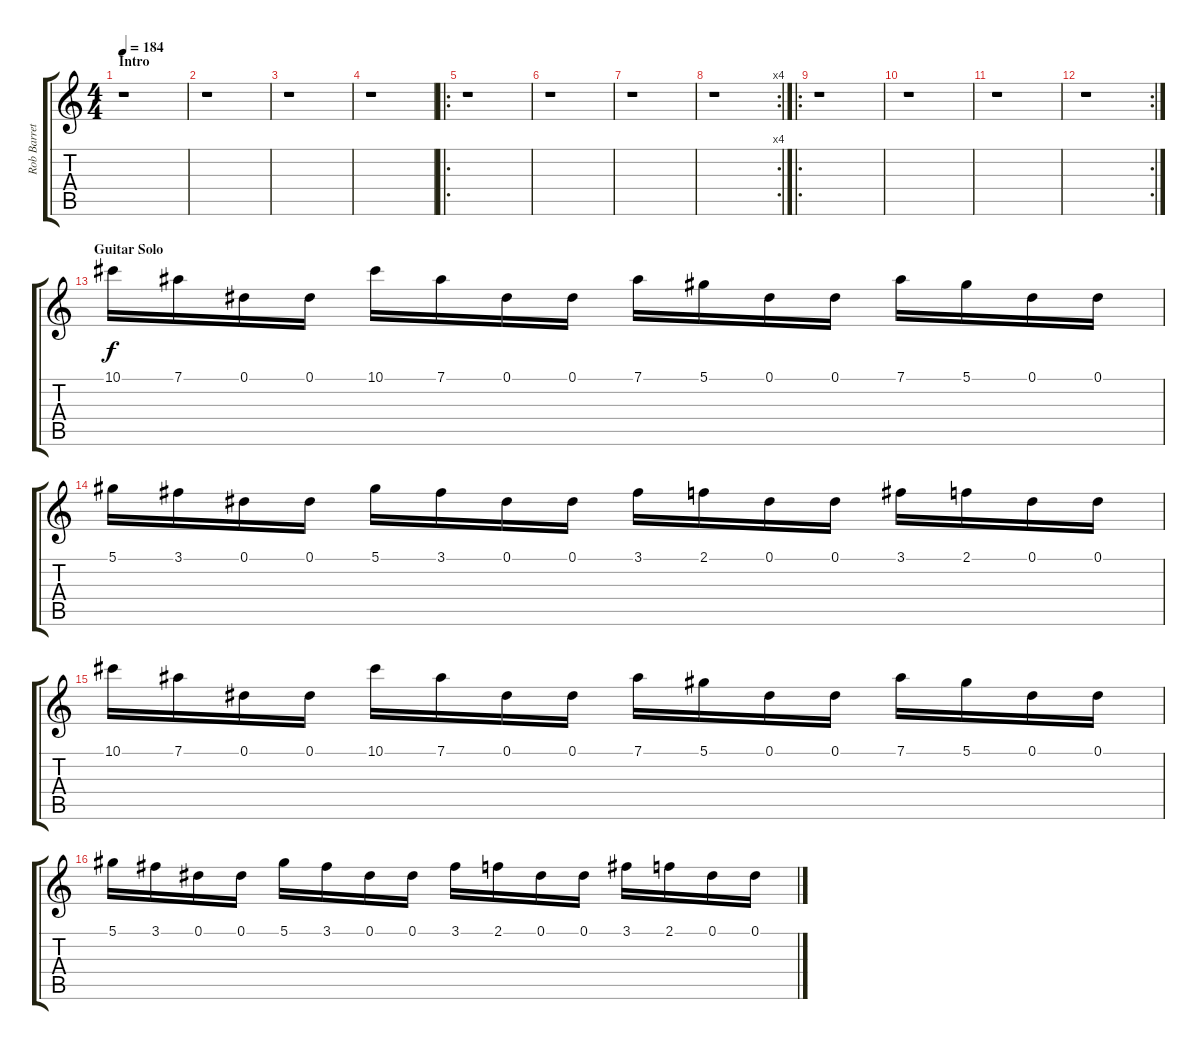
\track ("Rob Barrett - Lead" "Rob Barret") {instrument distortionguitar}
\staff {score tabs}
\tuning (Eb4 Bb3 Gb3 Db3 Ab2 Eb2) {hide}
\ts (4 4)
\section ("" "Intro")
\tempo 184
\clef g2
\ks c
r.1{dy f instrument distortionguitar} |
r.1 |
r.1 |
r.1 |
\ro
r.1 |
r.1 |
r.1 |
\rc 4
r.1 |
\ro
r.1 |
r.1 |
r.1 |
\rc 2
r.1 |
\section ("" "Guitar Solo")
10.1.16 7.1.16 0.1.16 0.1.16 10.1.16 7.1.16 0.1.16 0.1.16 7.1.16 5.1.16 0.1.16 0.1.16 7.1.16 5.1.16 0.1.16 0.1.16 |
5.1.16 3.1.16 0.1.16 0.1.16 5.1.16 3.1.16 0.1.16 0.1.16 3.1.16 2.1.16 0.1.16 0.1.16 3.1.16 2.1.16 0.1.16 0.1.16 |
10.1.16 7.1.16 0.1.16 0.1.16 10.1.16 7.1.16 0.1.16 0.1.16 7.1.16 5.1.16 0.1.16 0.1.16 7.1.16 5.1.16 0.1.16 0.1.16 |
5.1.16 3.1.16 0.1.16 0.1.16 5.1.16 3.1.16 0.1.16 0.1.16 3.1.16 2.1.16 0.1.16 0.1.16 3.1.16 2.1.16 0.1.16 0.1.16
